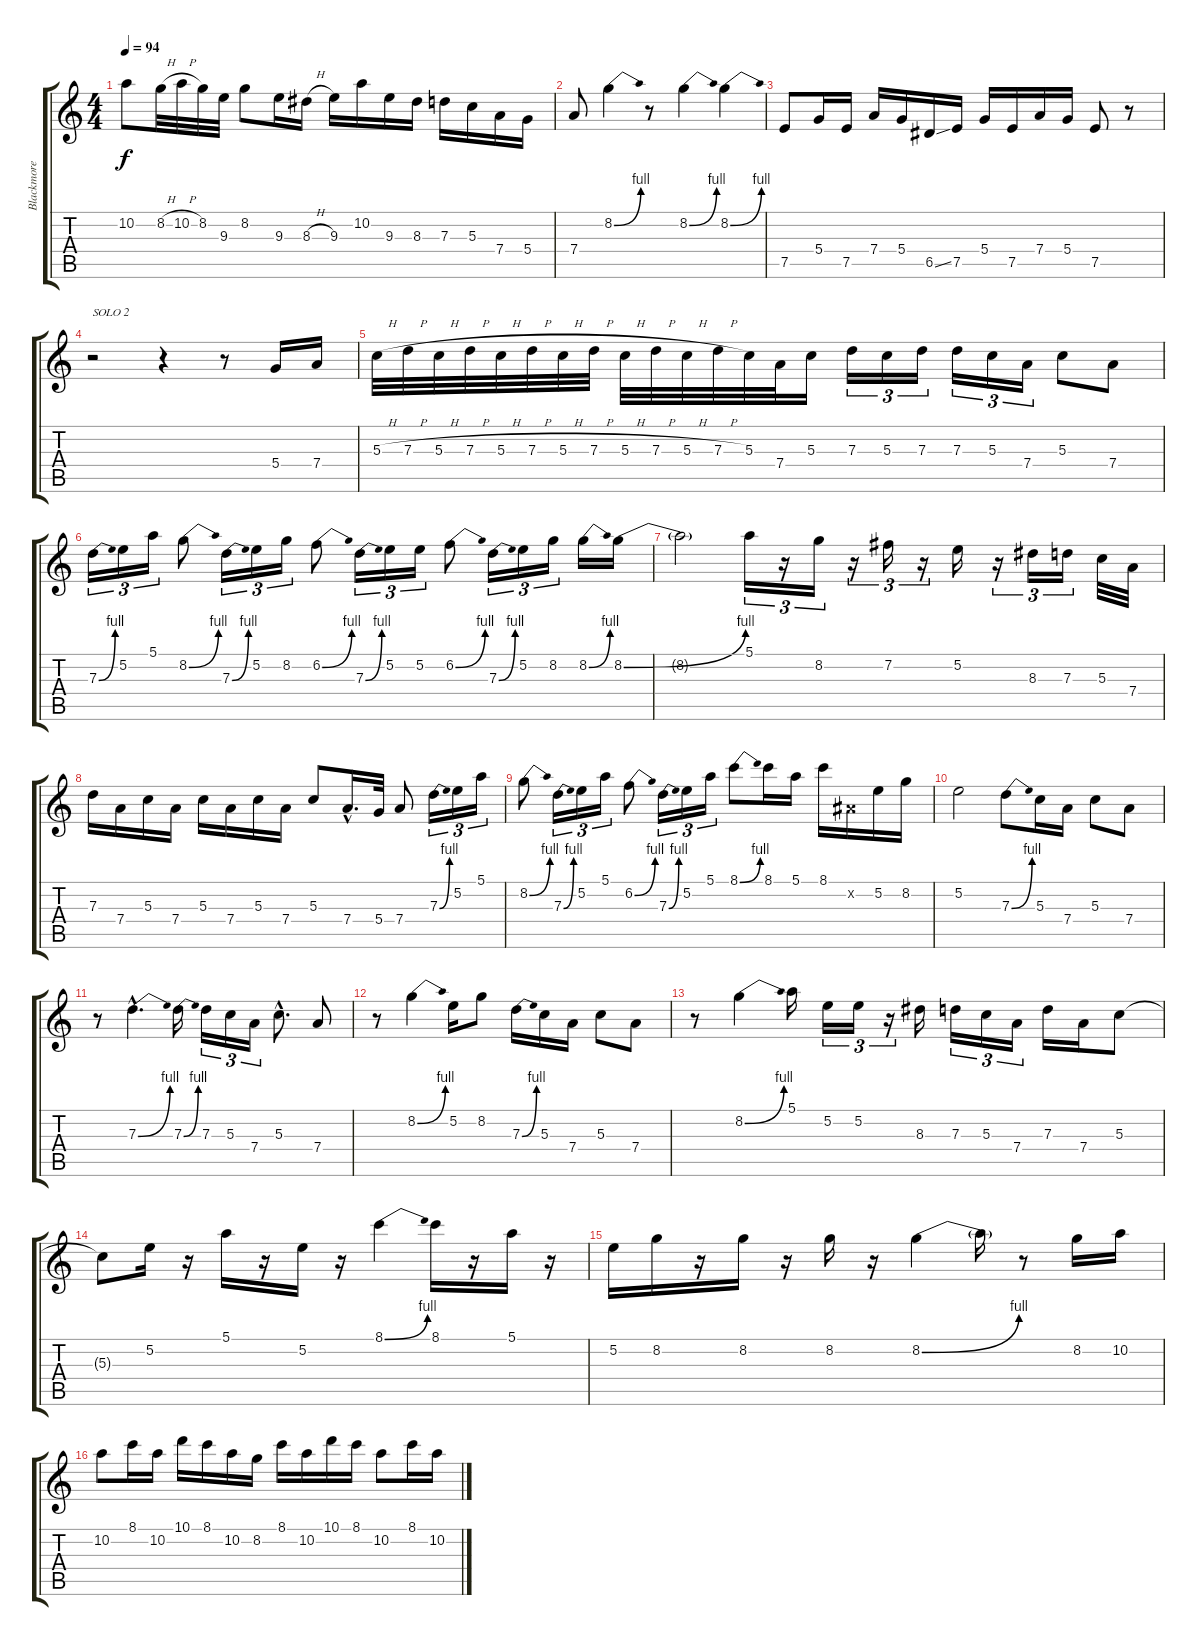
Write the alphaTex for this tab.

\track ("Blackmore Solo" "Blackmore ") {instrument overdrivenguitar}
\staff {score tabs}
\tuning (E4 B3 G3 D3 A2 E2) {hide}
\ts (4 4)
\tempo 94
\clef g2
\ks c
10.2.8{dy f} 8.2{h}.32 10.2{h}.32 8.2.32 9.3.32 8.2.8 9.3.16 8.3{h}.16 9.3.16 10.2.16 9.3.16 8.3.16 7.3.16 5.3.16 7.4.16 5.4.16 |
7.4.8 8.2{be (bend 0 0 60 4)}.4 r.8 8.2{be (bend 0 0 60 4)}.4 8.2{be (bend 0 0 60 4)}.4 |
7.5.8 5.4.16 7.5.16 7.4.16 5.4.16 6.5{ss}.16 7.5.16 5.4.16 7.5.16 7.4.16 5.4.16 7.5.8 r.8 |
r.2{txt "SOLO 2"} r.4 r.8 5.4.16 7.4.16 |
5.3{h}.32 7.3{h}.32 5.3{h}.32 7.3{h}.32 5.3{h}.32 7.3{h}.32 5.3{h}.32 7.3{h}.32 5.3{h}.32 7.3{h}.32 5.3{h}.32 7.3{h}.32 5.3.32 7.4.32 5.3.16 7.3.16{tu (3 2)} 5.3.16{tu (3 2)} 7.3.16{tu (3 2)} 7.3.16{tu (3 2)} 5.3.16{tu (3 2)} 7.4.16{tu (3 2)} 5.3.8 7.4.8 |
7.3{be (bend 0 0 60 4)}.16{tu (3 2)} 5.2.16{tu (3 2)} 5.1.16{tu (3 2)} 8.2{be (bend 0 0 60 4)}.8 7.3{be (bend 0 0 60 4)}.16{tu (3 2)} 5.2.16{tu (3 2)} 8.2.16{tu (3 2)} 6.2{be (bend 0 0 60 4)}.8 7.3{be (bend 0 0 60 4)}.16{tu (3 2)} 5.2.16{tu (3 2)} 5.2.16{tu (3 2)} 6.2{be (bend 0 0 60 4)}.8 7.3{be (bend 0 0 60 4)}.16{tu (3 2)} 5.2.16{tu (3 2)} 8.2.16{tu (3 2)} 8.2{be (bend 0 0 60 4)}.16 8.2{be (bend 0 0 60 4)}.16 |
8.2{t}.2 5.1.16{tu (3 2)} r.16{tu (3 2)} 8.2.16{tu (3 2)} r.16{tu (3 2)} 7.2.16{tu (3 2)} r.16{tu (3 2)} 5.2.16 r.16{tu (3 2)} 8.3.16{tu (3 2)} 7.3.16{tu (3 2)} 5.3.32 7.4.32 |
7.3.16 7.4.16 5.3.16 7.4.16 5.3.16 7.4.16 5.3.16 7.4.16 5.3.8 7.4{hac}.16{d} 5.4.32 7.4.8 7.3{be (bend 0 0 60 4)}.16{tu (3 2)} 5.2.16{tu (3 2)} 5.1.16{tu (3 2)} |
8.2{be (bend 0 0 60 4)}.8 7.3{be (bend 0 0 60 4)}.16{tu (3 2)} 5.2.16{tu (3 2)} 5.1.16{tu (3 2)} 6.2{be (bend 0 0 60 4)}.8 7.3{be (bend 0 0 60 4)}.16{tu (3 2)} 5.2.16{tu (3 2)} 5.1.16{tu (3 2)} 8.1{be (bend 0 0 60 4)}.8 8.1.16 5.1.16 8.1.16 -1.2{x}.16 5.2.16 8.2.16 |
5.2.2 7.3{be (bend 0 0 60 4)}.8 5.3.16 7.4.16 5.3.8 7.4.8 |
r.8 7.3{be (bend 0 0 60 4) hac}.4{d} 7.3{be (bend 0 0 60 4)}.16 7.3.16{tu (3 2)} 5.3.16{tu (3 2)} 7.4.16{tu (3 2)} 5.3{hac}.8{d} 7.4.8 |
r.8 8.2{be (bend 0 0 60 4)}.4 5.2.16 8.2.8 7.3{be (bend 0 0 60 4)}.16 5.3.16 7.4.16 5.3.8 7.4.8 |
r.8 8.2{be (bend 0 0 60 4)}.4 5.1.16 5.2.16{tu (3 2)} 5.2.16{tu (3 2)} r.16{tu (3 2)} 8.3.16 7.3.16{tu (3 2)} 5.3.16{tu (3 2)} 7.4.16{tu (3 2)} 7.3.16 7.4.16 5.3.8 |
5.3{t}.8 5.2.16 r.16 5.1.16 r.16 5.2.16 r.16 8.1{be (bend 0 0 60 4)}.4 8.1.16 r.16 5.1.16 r.16 |
5.2.16 8.2.16 r.16 8.2.16 r.16 8.2.16 r.16 8.2{be (bend 0 0 60 4)}.4 8.2{t}.16 r.8 8.2.16 10.2.16 |
10.2.8 8.1.16 10.2.16 10.1.16 8.1.16 10.2.16 8.2.16 8.1.16 10.2.16 10.1.16 8.1.16 10.2.8 8.1.16 10.2.16
